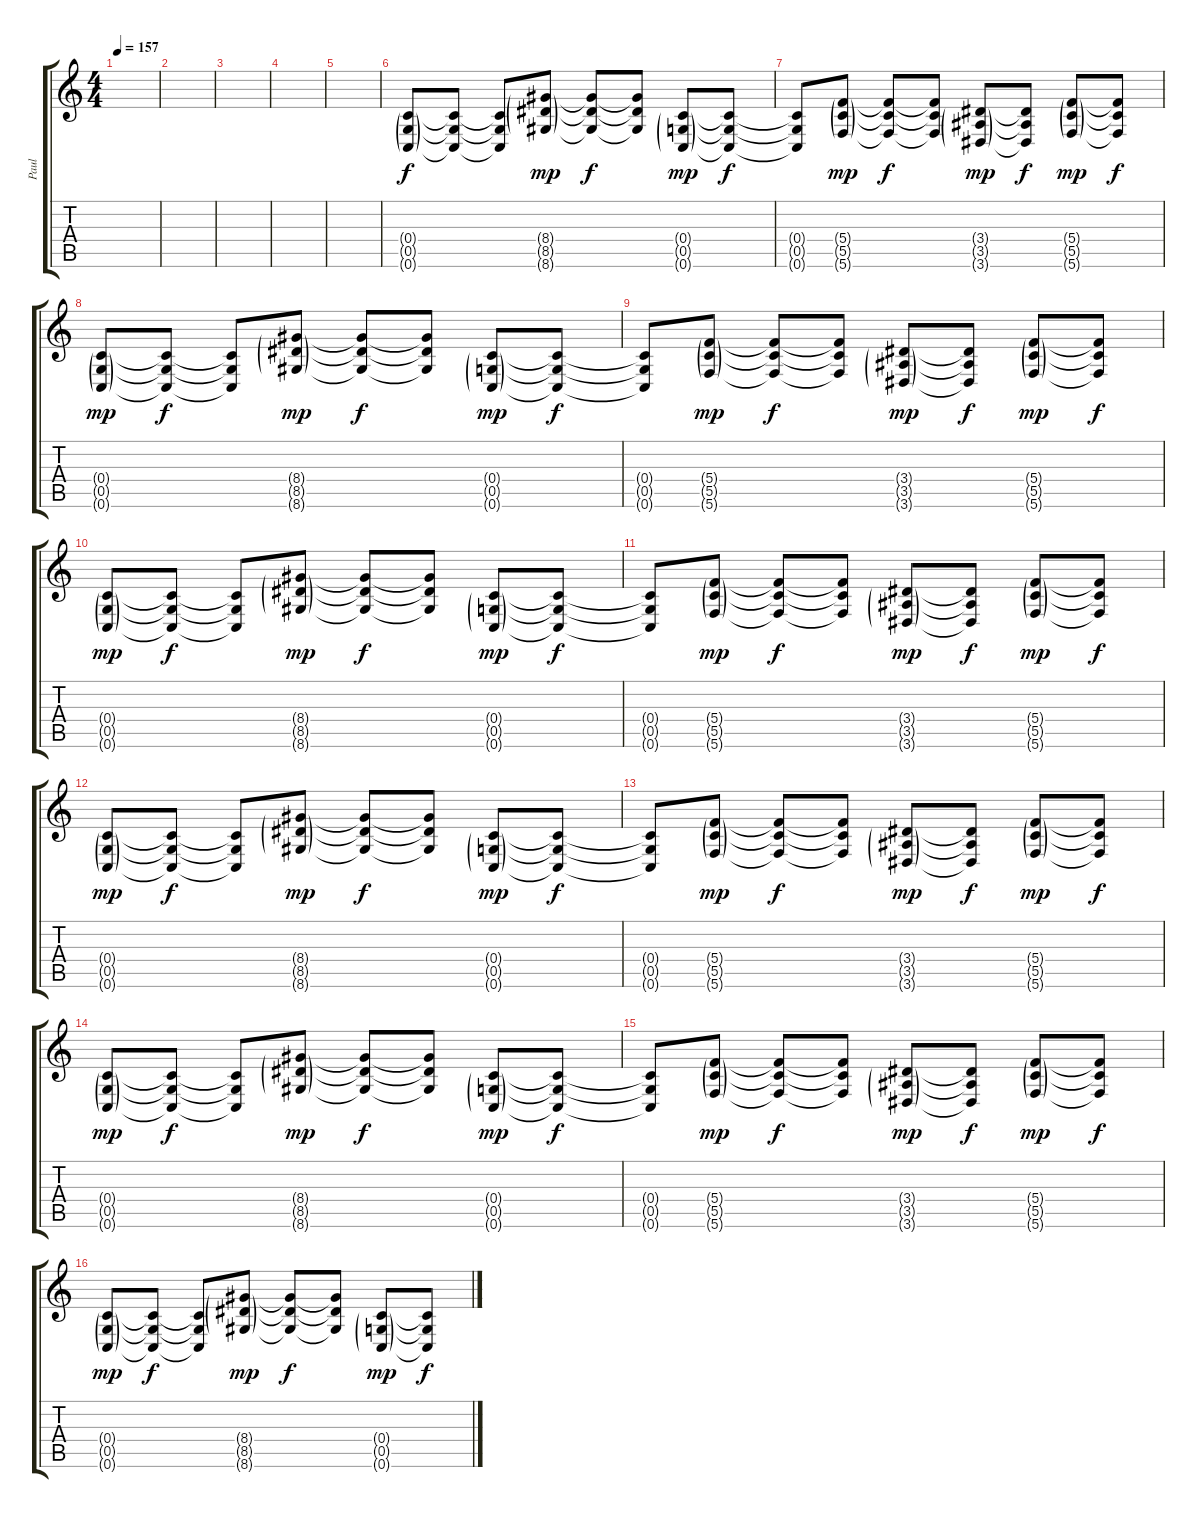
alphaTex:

\track ("Paul" "Paul") {instrument acousticguitarnylon}
\staff {score tabs}
\tuning (D4 A3 F3 C3 G2 C2) {hide}
\ts (4 4)
\tempo 157
\clef g2
\ks c
|
|
|
|
|
(0.4{g} 0.5{g} 0.6{g}).8 (0.4{t} 0.5{t} 0.6{t}).8{dy f} (0.4{t} 0.5{t} 0.6{t}).8 (8.4{g} 8.5{g} 8.6{g}).8{dy mp} (8.4{t} 8.5{t} 8.6{t}).8{dy f} (8.4{t} 8.5{t} 8.6{t}).8 (0.4{g} 0.5{g} 0.6{g}).8{dy mp} (0.4{t} 0.5{t} 0.6{t}).8{dy f} |
(0.4{t} 0.5{t} 0.6{t}).8 (5.4{g} 5.5{g} 5.6{g}).8{dy mp} (5.4{t} 5.5{t} 5.6{t}).8{dy f} (5.4{t} 5.5{t} 5.6{t}).8 (3.4{g} 3.5{g} 3.6{g}).8{dy mp} (3.4{t} 3.5{t} 3.6{t}).8{dy f} (5.4{g} 5.5{g} 5.6{g}).8{dy mp} (5.4{t} 5.5{t} 5.6{t}).8{dy f} |
(0.4{g} 0.5{g} 0.6{g}).8{dy mp} (0.4{t} 0.5{t} 0.6{t}).8{dy f} (0.4{t} 0.5{t} 0.6{t}).8 (8.4{g} 8.5{g} 8.6{g}).8{dy mp} (8.4{t} 8.5{t} 8.6{t}).8{dy f} (8.4{t} 8.5{t} 8.6{t}).8 (0.4{g} 0.5{g} 0.6{g}).8{dy mp} (0.4{t} 0.5{t} 0.6{t}).8{dy f} |
(0.4{t} 0.5{t} 0.6{t}).8 (5.4{g} 5.5{g} 5.6{g}).8{dy mp} (5.4{t} 5.5{t} 5.6{t}).8{dy f} (5.4{t} 5.5{t} 5.6{t}).8 (3.4{g} 3.5{g} 3.6{g}).8{dy mp} (3.4{t} 3.5{t} 3.6{t}).8{dy f} (5.4{g} 5.5{g} 5.6{g}).8{dy mp} (5.4{t} 5.5{t} 5.6{t}).8{dy f} |
(0.4{g} 0.5{g} 0.6{g}).8{dy mp} (0.4{t} 0.5{t} 0.6{t}).8{dy f} (0.4{t} 0.5{t} 0.6{t}).8 (8.4{g} 8.5{g} 8.6{g}).8{dy mp} (8.4{t} 8.5{t} 8.6{t}).8{dy f} (8.4{t} 8.5{t} 8.6{t}).8 (0.4{g} 0.5{g} 0.6{g}).8{dy mp} (0.4{t} 0.5{t} 0.6{t}).8{dy f} |
(0.4{t} 0.5{t} 0.6{t}).8 (5.4{g} 5.5{g} 5.6{g}).8{dy mp} (5.4{t} 5.5{t} 5.6{t}).8{dy f} (5.4{t} 5.5{t} 5.6{t}).8 (3.4{g} 3.5{g} 3.6{g}).8{dy mp} (3.4{t} 3.5{t} 3.6{t}).8{dy f} (5.4{g} 5.5{g} 5.6{g}).8{dy mp} (5.4{t} 5.5{t} 5.6{t}).8{dy f} |
(0.4{g} 0.5{g} 0.6{g}).8{dy mp} (0.4{t} 0.5{t} 0.6{t}).8{dy f} (0.4{t} 0.5{t} 0.6{t}).8 (8.4{g} 8.5{g} 8.6{g}).8{dy mp} (8.4{t} 8.5{t} 8.6{t}).8{dy f} (8.4{t} 8.5{t} 8.6{t}).8 (0.4{g} 0.5{g} 0.6{g}).8{dy mp} (0.4{t} 0.5{t} 0.6{t}).8{dy f} |
(0.4{t} 0.5{t} 0.6{t}).8 (5.4{g} 5.5{g} 5.6{g}).8{dy mp} (5.4{t} 5.5{t} 5.6{t}).8{dy f} (5.4{t} 5.5{t} 5.6{t}).8 (3.4{g} 3.5{g} 3.6{g}).8{dy mp} (3.4{t} 3.5{t} 3.6{t}).8{dy f} (5.4{g} 5.5{g} 5.6{g}).8{dy mp} (5.4{t} 5.5{t} 5.6{t}).8{dy f} |
(0.4{g} 0.5{g} 0.6{g}).8{dy mp} (0.4{t} 0.5{t} 0.6{t}).8{dy f} (0.4{t} 0.5{t} 0.6{t}).8 (8.4{g} 8.5{g} 8.6{g}).8{dy mp} (8.4{t} 8.5{t} 8.6{t}).8{dy f} (8.4{t} 8.5{t} 8.6{t}).8 (0.4{g} 0.5{g} 0.6{g}).8{dy mp} (0.4{t} 0.5{t} 0.6{t}).8{dy f} |
(0.4{t} 0.5{t} 0.6{t}).8 (5.4{g} 5.5{g} 5.6{g}).8{dy mp} (5.4{t} 5.5{t} 5.6{t}).8{dy f} (5.4{t} 5.5{t} 5.6{t}).8 (3.4{g} 3.5{g} 3.6{g}).8{dy mp} (3.4{t} 3.5{t} 3.6{t}).8{dy f} (5.4{g} 5.5{g} 5.6{g}).8{dy mp} (5.4{t} 5.5{t} 5.6{t}).8{dy f} |
(0.4{g} 0.5{g} 0.6{g}).8{dy mp} (0.4{t} 0.5{t} 0.6{t}).8{dy f} (0.4{t} 0.5{t} 0.6{t}).8 (8.4{g} 8.5{g} 8.6{g}).8{dy mp} (8.4{t} 8.5{t} 8.6{t}).8{dy f} (8.4{t} 8.5{t} 8.6{t}).8 (0.4{g} 0.5{g} 0.6{g}).8{dy mp} (0.4{t} 0.5{t} 0.6{t}).8{dy f}
